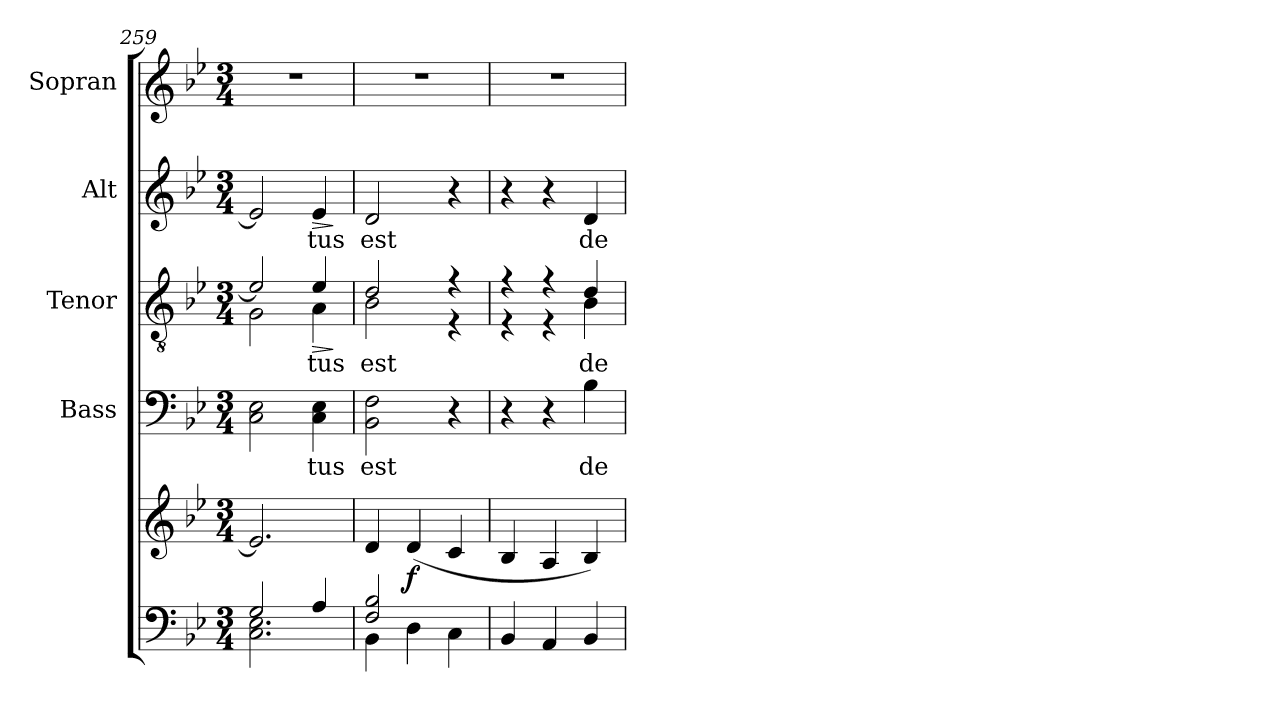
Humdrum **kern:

**kern	**kern	**dynam	**kern	**text	**kern	**text	**dynam	**kern	**text	**dynam	**kern
*part5	*part5	*part5	*part4	*part4	*part3	*part3	*part3	*part2	*part2	*part2	*part1
*staff6	*staff5	*staff5/6	*staff4	*staff4	*staff3	*staff3	*staff3	*staff2	*staff2	*staff2	*staff1
*	*	*	*I"Bass	*	*I"Tenor	*	*	*I"Alt	*	*	*I"Sopran
*	*	*	*I'B.	*	*I'T.	*	*	*I'A.	*	*	*I'S.
*clefF4	*clefG2	*	*clefF4	*	*clefGv2	*	*	*clefG2	*	*	*clefG2
*k[b-e-]	*k[b-e-]	*	*k[b-e-]	*	*k[b-e-]	*	*	*k[b-e-]	*	*	*k[b-e-]
*B-:	*B-:	*	*B-:	*	*B-:	*	*	*B-:	*	*	*B-:
*M3/4	*M3/4	*	*M3/4	*	*M3/4	*	*	*M3/4	*	*	*M3/4
=259	=259	=259	=259	=259	=259	=259	=259	=259	=259	=259	=259
*^	*	*	*	*	*^	*	*	*	*	*	*
2G/	2.C\ 2.E-\	2.e-/]	.	2C\ 2E-\	.	2e-/]	2G\	.	.	2e-/]	.	.	2.r
!	!	!	!	!	!LO:LY:b	!	!	!LO:LY:b	!LO:HP:b	!	!LO:LY:b	!LO:HP:b	!
4A/	.	.	.	4C\ 4E-\	-tus	4e-/	4A\	-tus	>	4e-/	-tus	>	.
*v	*v	*	*	*	*	*v	*v	*	*	*	*	*	*
.	.	.	.	.	.	.	]	.	.	]	.
=260	=260	=260	=260	=260	=260	=260	=260	=260	=260	=260	=260
*^	*	*	*	*	*	*	*	*	*	*	*
!	!	!	!	!	!LO:LY:b	!	!LO:LY:b	!	!	!LO:LY:b	!	!
*	*	*	*	*	*	*^	*	*	*	*	*	*
2F/ 2B-/	4BB-\	4d/	.	2BB-\ 2F\	est	2d/	2B-\	est	.	2d/	est	.	2.r
!	!	!	!LO:DY:b	!	!	!	!	!	!	!	!	!	!
.	4D\	(<4d/	f	.	.	.	.	.	.	.	.	.	.
4ryy	4C\	4c/	.	4r	.	4r	4r	.	.	4r	.	.	.
*v	*v	*	*	*	*	*	*	*	*	*	*	*	*
=261	=261	=261	=261	=261	=261	=261	=261	=261	=261	=261	=261	=261
4BB-/	4B-/	.	4r	.	4r	4r	.	.	4r	.	.	2.r
4AA/	4A/	.	4r	.	4r	4r	.	.	4r	.	.	.
!	!	!	!	!LO:LY:b	!	!	!LO:LY:b	!	!	!LO:LY:b	!	!
4BB-/	4B-/)	.	4B-\	de	4d/	4B-\	de	.	4d/	de	.	.
*	*	*	*	*	*v	*v	*	*	*	*	*	*
=	=	=	=	=	=	=	=	=	=	=	=
*-	*-	*-	*-	*-	*-	*-	*-	*-	*-	*-	*-
